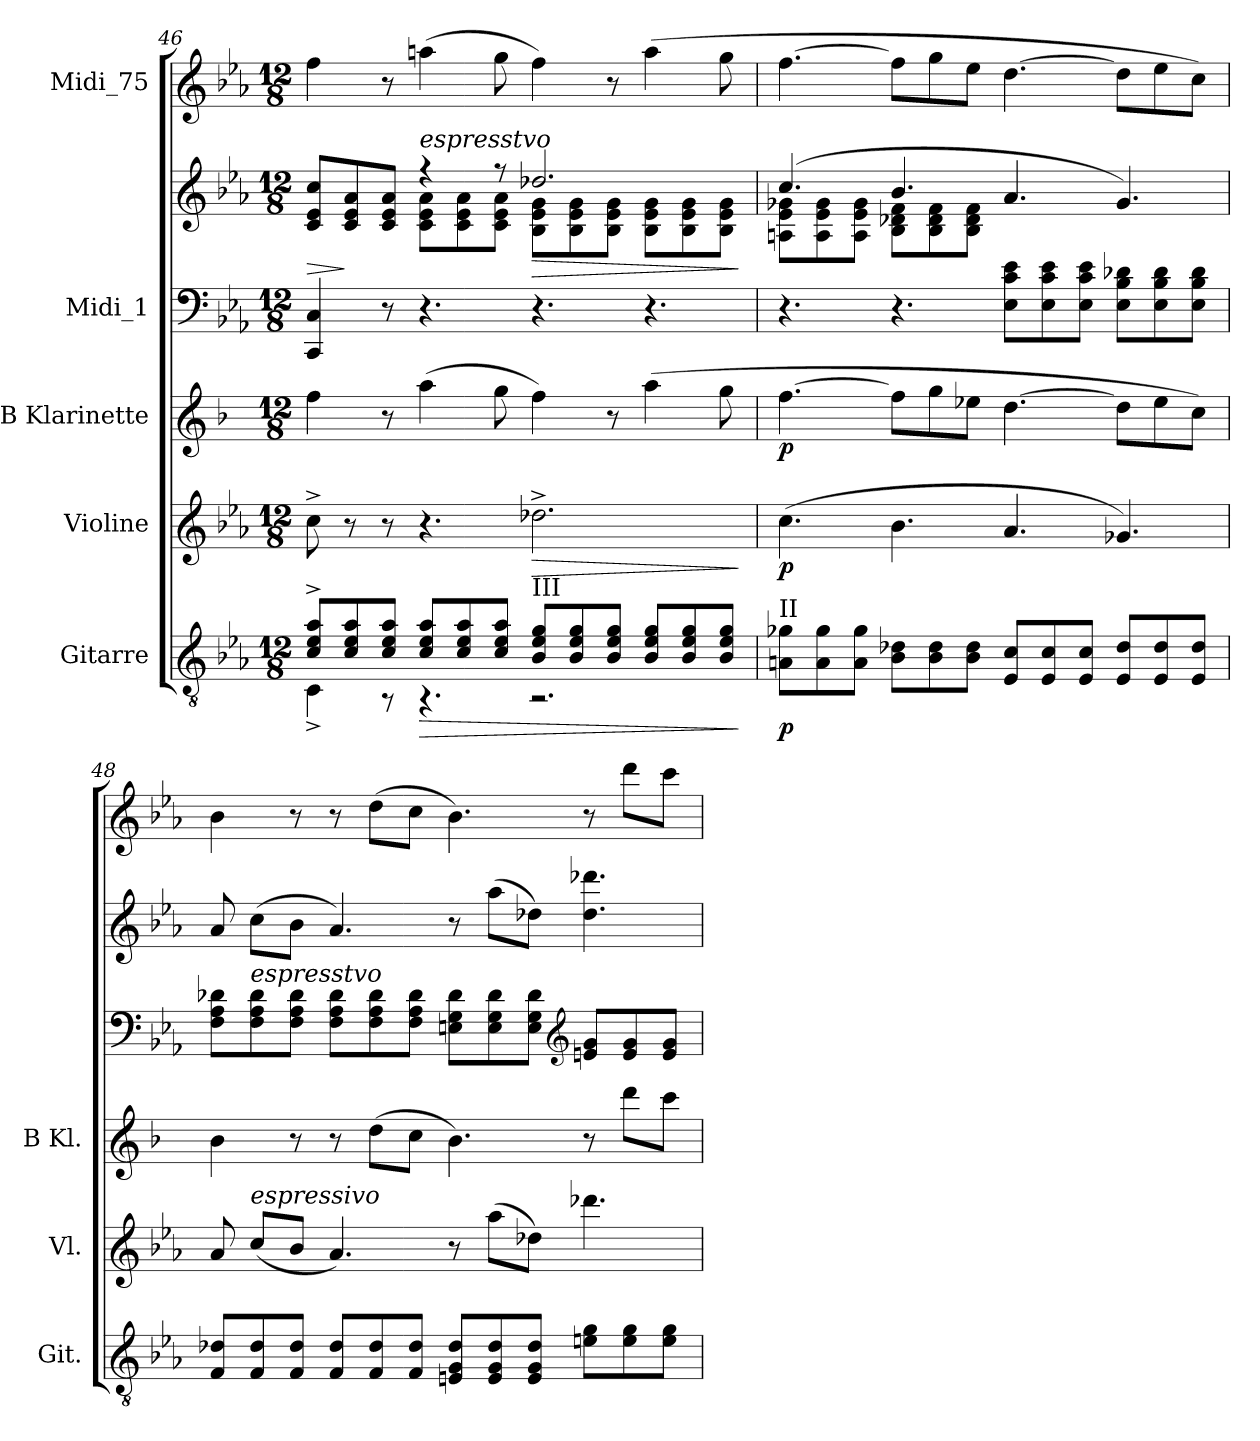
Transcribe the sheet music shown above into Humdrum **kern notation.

**kern	**dynam	**kern	**dynam	**kern	**dynam	**kern	**kern	**dynam	**kern
*part5	*part5	*part4	*part4	*part3	*part3	*part2	*part2	*part2	*part1
*staff6	*staff6	*staff5	*staff5	*staff4	*staff4	*staff3	*staff2	*staff2/3	*staff1
*I"Gitarre	*	*I"Violine	*	*I"B Klarinette	*	*I"Midi_1	*	*	*I"Midi_75
*I'Git.	*	*I'Vl.	*	*I'B Kl.	*	*	*	*	*
*clefGv2	*	*clefG2	*	*clefG2	*	*clefF4	*clefG2	*	*clefG2
*	*	*	*	*ITrd1c2	*	*	*	*	*
*k[b-e-a-]	*	*k[b-e-a-]	*	*k[b-e-a-]	*	*k[b-e-a-]	*k[b-e-a-]	*	*k[b-e-a-]
*M12/8	*	*M12/8	*	*M12/8	*	*M12/8	*M12/8	*	*M12/8
=46	=46	=46	=46	=46	=46	=46	=46	=46	=46
*^	*	*	*	*	*	*	*	*	*
!	!	!	!	!	!	!	!	!	!LO:HP:b	!
*	*	*	*	*	*	*	*	*^	*	*
8c/^ 8e-/^ 8a-/^L	4C^\	.	8cc^\	.	4ee-\	.	4CC/ 4C/	8c/ 8e-/ 8cc/L	4ryy	>	4ff\
8c/ 8e-/ 8a-/	.	.	8r	.	.	.	.	8c/ 8e-/ 8a-/	.	]	.
8c/ 8e-/ 8a-/J	8r	.	8r	.	8r	.	8r	8c/ 8e-/ 8a-/J	8ryy	.	8r
!	!	!	!	!	!	!	!	!LO:TX:a:i:t=espresstvo	!	!	!
!	!	!LO:HP:b	!	!	!	!	!	!	!	!	!
8c/ 8e-/ 8a-/L	4.r	>	4.r	.	(>4gg\	.	4.r	4r	8c\ 8e-\ 8a-\L	.	(>4aan\
8c/ 8e-/ 8a-/	.	.	.	.	.	.	.	.	8c\ 8e-\ 8a-\	.	.
8c/ 8e-/ 8a-/J	.	.	.	.	8ff\	.	.	8r	8c\ 8e-\ 8a-\J	.	8gg\
!LO:TX:a:t=III	!	!	!	!	!	!	!	!	!	!	!
!	!	!	!	!LO:HP:b	!	!	!	!	!	!LO:HP:b	!
8B-/ 8e-/ 8g/L	2.r	.	2.dd-X^\	>	4ee-\)	.	4.r	2.dd-X/	8B-\ 8e-\ 8g\L	>	4ff\)
8B-/ 8e-/ 8g/	.	.	.	.	.	.	.	.	8B-\ 8e-\ 8g\	.	.
8B-/ 8e-/ 8g/J	.	.	.	.	8r	.	.	.	8B-\ 8e-\ 8g\J	.	8r
8B-/ 8e-/ 8g/L	.	.	.	.	(>4gg\	.	4.r	.	8B-\ 8e-\ 8g\L	.	(>4aa\
8B-/ 8e-/ 8g/	.	.	.	.	.	.	.	.	8B-\ 8e-\ 8g\	.	.
8B-/ 8e-/ 8g/J	.	.	.	.	8ff\	.	.	.	8B-\ 8e-\ 8g\J	.	8gg\
*v	*v	*	*	*	*	*	*	*v	*v	*	*
.	]	.	]	.	.	.	.	]	.
=47	=47	=47	=47	=47	=47	=47	=47	=47	=47
*	*	*	*	*	*	*	*^	*	*
!LO:TX:a:t=II	!	!	!	!	!	!	!	!	!	!
!	!LO:DY:b	!	!LO:DY:b	!	!LO:DY:b	!	!	!	!	!
8An\ 8g-X\L	p	(>4.cc\	p	[4.ee-\	p	4.r	(>4.cc/	8An\ 8e-\ 8g-X\L	.	[4.ff\
8A\ 8g-\	.	.	.	.	.	.	.	8A\ 8e-\ 8g-\	.	.
8A\ 8g-\J	.	.	.	.	.	.	.	8A\ 8e-\ 8g-\J	.	.
8B-\ 8d-X\L	.	4.b-\	.	8ee-\L]	.	4.r	4.b-/	8B-\ 8d-X\ 8f\L	.	8ff\L]
8B-\ 8d-\	.	.	.	8ff\	.	.	.	8B-\ 8d-\ 8f\	.	8gg\
8B-\ 8d-\J	.	.	.	8dd-X\J	.	.	.	8B-\ 8d-\ 8f\J	.	8ee-\J
8E-/ 8c/L	.	4.a-/	.	[4.cc\	.	8E-\ 8c\ 8e-\L	4.a-/	4ryy	.	[4.dd\
8E-/ 8c/	.	.	.	.	.	8E-\ 8c\ 8e-\	.	.	.	.
8E-/ 8c/J	.	.	.	.	.	8E-\ 8c\ 8e-\J	.	2ryy	.	.
8E-/ 8d-/L	.	4.g-X/)	.	8cc\L]	.	8E-\ 8B-\ 8d-X\L	4.g-/)	.	.	8dd\L]
8E-/ 8d-/	.	.	.	8dd-\	.	8E-\ 8B-\ 8d-\	.	.	.	8ee-\
8E-/ 8d-/J	.	.	.	8b-\J)	.	8E-\ 8B-\ 8d-\J	.	.	.	8cc\J)
*	*	*	*	*	*	*	*v	*v	*	*
!!LO:LB:g=z
=48	=48	=48	=48	=48	=48	=48	=48	=48	=48
8F/ 8d-X/L	.	8a-/	.	4a-\	.	8F\ 8A-\ 8d-X\L	8a-/	.	4b-\
!	!	!	!	!	!	!LO:TX:a:i:t=espresstvo	!	!	!
!	!	!LO:TX:a:i:t=espressivo	!	!	!	!	!	!	!
8F/ 8d-/	.	(8cc/L	.	.	.	8F\ 8A-\ 8d-\	(8cc\L	.	.
8F/ 8d-/J	.	8b-/J	.	8r	.	8F\ 8A-\ 8d-\J	8b-\J	.	8r
8F/ 8d-/L	.	4.a-/)	.	8r	.	8F\ 8A-\ 8d-\L	4.a-/)	.	8r
8F/ 8d-/	.	.	.	(>8cc\L	.	8F\ 8A-\ 8d-\	.	.	(>8dd\L
8F/ 8d-/J	.	.	.	8b-\J	.	8F\ 8A-\ 8d-\J	.	.	8cc\J
8En/ 8G/ 8d-/L	.	8r	.	4.a-\)	.	8En\ 8G\ 8d-\L	8r	.	4.b-\)
8E/ 8G/ 8d-/	.	(>8aa-\L	.	.	.	8E\ 8G\ 8d-\	(>8aa-\L	.	.
8E/ 8G/ 8d-/J	.	8dd-X\J)	.	.	.	8E\ 8G\ 8d-\J	8dd-X\J)	.	.
*	*	*	*	*	*	*clefG2	*	*	*
8en\ 8g\L	.	4.ddd-X\	.	8r	.	8en/ 8g/L	4.dd-\ 4.ddd-X\	.	8r
8e\ 8g\	.	.	.	8ccc\L	.	8e/ 8g/	.	.	8ddd\L
8e\ 8g\J	.	.	.	8bb-\J	.	8e/ 8g/J	.	.	8ccc\J
=	=	=	=	=	=	=	=	=	=
*-	*-	*-	*-	*-	*-	*-	*-	*-	*-
